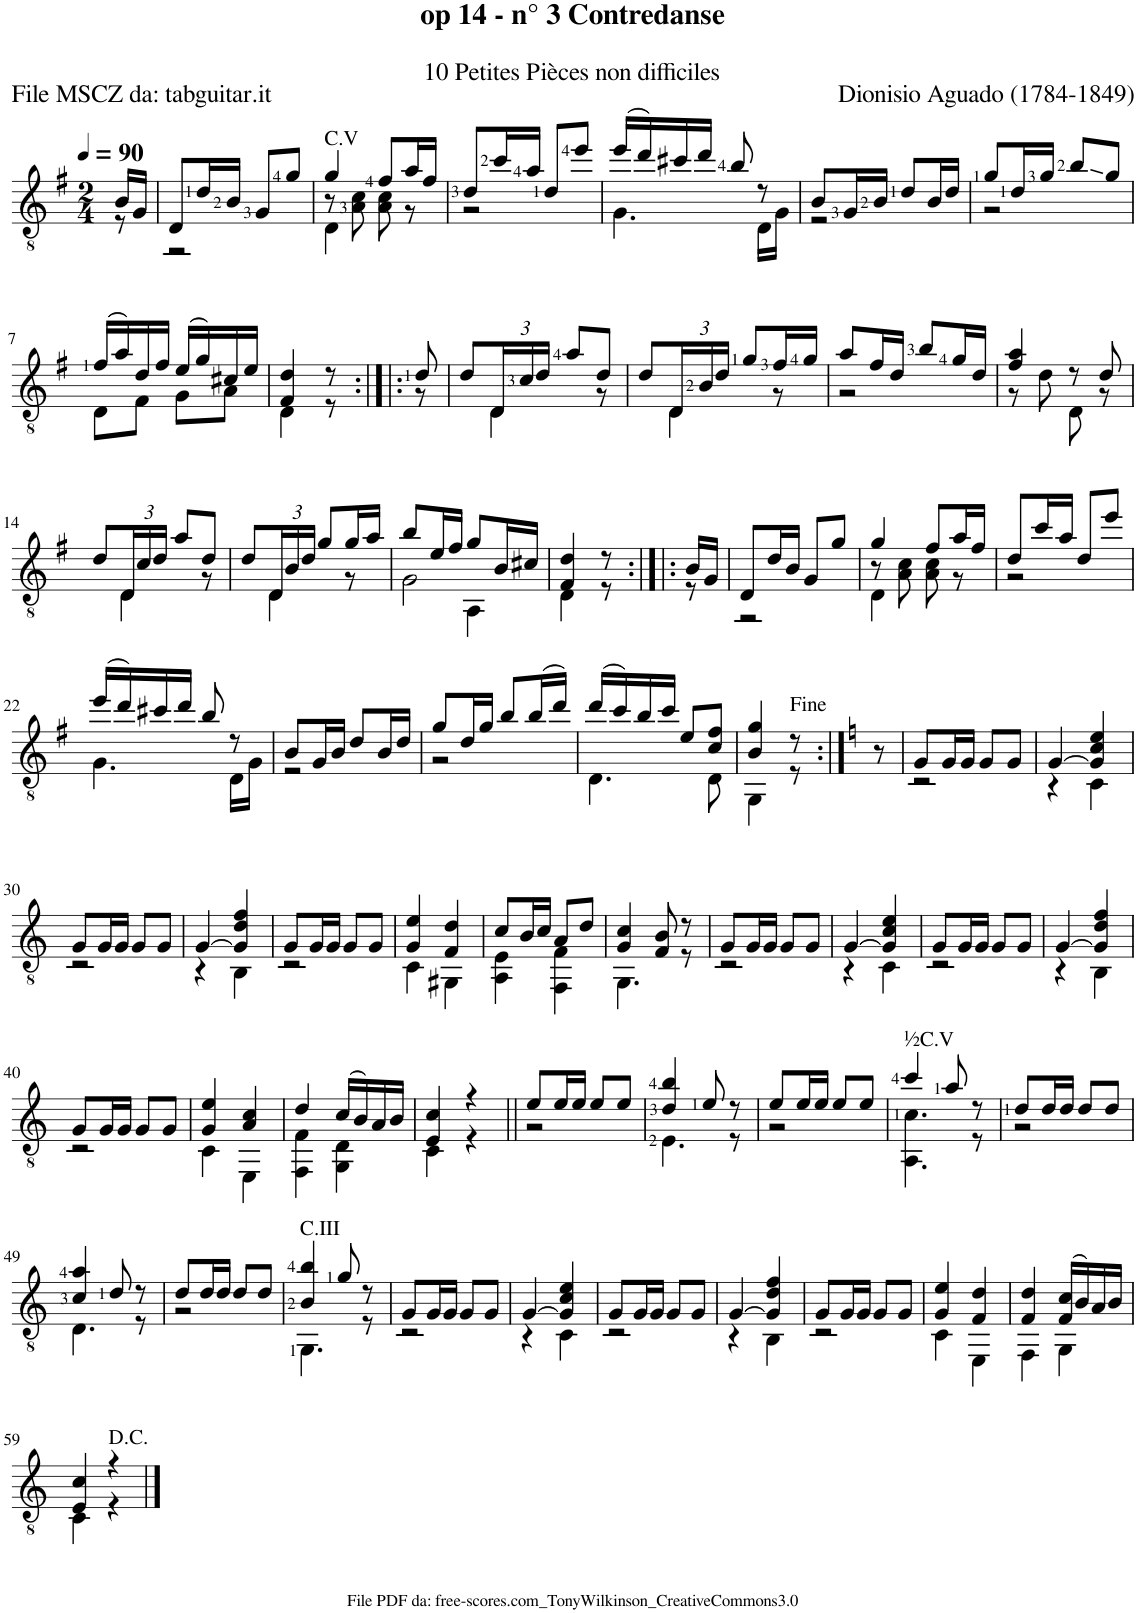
**kern
*part1
*staff1
*I"Guitar
*I'Guit.
*clefGv2
*k[f#]
*M2/4
*MM90
=
*^
16B/LL	8r
16G/JJ	.
=1	=1
8D/L	2r
16d/L	.
16B/JJ	.
8G/L	.
8g/J	.
=2	=2
*	*^
!LO:TX:a:t=C.V	!	!
4g/	8r	4D\
.	8A\ 8c\	.
8f#/L	8A\ 8c\	4ryy
16a/L	8r	.
16f#/JJ	.	.
*	*v	*v
=3	=3
8d/L	2r
16cc/L	.
16a/JJ	.
8d/L	.
8ee/J	.
=4	=4
(16ee/LL	4.G\
16dd/)	.
16cc#X/	.
16dd/JJ	.
8b/	.
8r	16D\LL
.	16G\JJ
=5	=5
8B/L	2r
16G/L	.
16B/JJ	.
8d/L	.
16B/L	.
16d/JJ	.
=6	=6
8g/L	2r
16d/L	.
16g/JJ	.
8b/L	.
8g/J	.
!!LO:LB:g=z	!!
=7	=7
(16f#/LL	8D\L
16a/)	.
16d/	8F#\J
16f#/JJ	.
(16e/LL	8G\L
16g/)	.
16c#X/	8A\J
16e/JJ	.
=8	=8
4F#/ 4d/	4D\
8r	8r
=9:|!|:	=9:|!|:
8d/	8r
=10	=10
8d/L	8ryy
*Xbrackettup	*
24D/L	4D\
24c/	.
24d/JJ	.
8a/L	.
8d/J	8r
=11	=11
8d/L	8ryy
24D/L	4D\
24B/	.
24d/JJ	.
8g/L	.
16f#/L	8r
16g/JJ	.
=12	=12
8a/L	2r
16f#/L	.
16d/JJ	.
8b/L	.
16g/L	.
16d/JJ	.
=13	=13
4f#/ 4a/	8r
.	8d\
8r	8D\
8d/	8r
!!LO:LB:g=z	!!
=14	=14
8d/L	8ryy
24D/L	4D\
24c/	.
24d/JJ	.
8a/L	.
8d/J	8r
=15	=15
8d/L	8ryy
24D/L	4D\
24B/	.
24d/JJ	.
8g/L	.
16g/L	8r
16a/JJ	.
=16	=16
*	*^
8b/L	2G\	4ryy
16e/L	.	.
16f#/JJ	.	.
8g/L	.	4AA\
16B/L	.	.
16c#X/JJ	.	.
*	*v	*v
=17	=17
4F#/ 4d/	4D\
8r	8r
=18:|!|:	=18:|!|:
16B/LL	8r
16G/JJ	.
=19	=19
8D/L	2r
16d/L	.
16B/JJ	.
8G/L	.
8g/J	.
=20	=20
*	*^
4g/	8r	4D\
.	8A\ 8c\	.
8f#/L	8A\ 8c\	4ryy
16a/L	8r	.
16f#/JJ	.	.
*	*v	*v
=21	=21
8d/L	2r
16cc/L	.
16a/JJ	.
8d/L	.
8ee/J	.
!!LO:LB:g=z	!!
=22	=22
(16ee/LL	4.G\
16dd/)	.
16cc#X/	.
16dd/JJ	.
8b/	.
8r	16D\LL
.	16G\JJ
=23	=23
8B/L	2r
16G/L	.
16B/JJ	.
8d/L	.
16B/L	.
16d/JJ	.
=24	=24
8g/L	2r
16d/L	.
16g/JJ	.
8b/L	.
(16b/L	.
16dd/JJ)	.
=25	=25
(16dd/LL	4.D\
16cc/)	.
16b/	.
16cc/JJ	.
8e/L	.
8c/ 8f#/J	8D\
=26	=26
4B/ 4g/	4GG\
8r	8r
*v	*v
=27:|!
*k[]
8r
=28
*^
8G/L	2r
16G/L	.
16G/JJ	.
8G/L	.
8G/J	.
=29	=29
[4G/	4r
4G/] 4c/ 4e/	4C\
!!LO:LB:g=z	!!
=30	=30
8G/L	2r
16G/L	.
16G/JJ	.
8G/L	.
8G/J	.
=31	=31
[4G/	4r
4G/] 4d/ 4f/	4BB\
=32	=32
8G/L	2r
16G/L	.
16G/JJ	.
8G/L	.
8G/J	.
=33	=33
4G/ 4e/	4C\
4F/ 4d/	4GG#X\
=34	=34
8c/L	4AA\ 4E\
16B/L	.
16c/JJ	.
8A/L	4FF\ 4F\
8d/J	.
=35	=35
4G/ 4c/	4.GG\
8F/ 8B/	.
8r	8r
=36	=36
8G/L	2r
16G/L	.
16G/JJ	.
8G/L	.
8G/J	.
=37	=37
[4G/	4r
4G/] 4c/ 4e/	4C\
=38	=38
8G/L	2r
16G/L	.
16G/JJ	.
8G/L	.
8G/J	.
=39	=39
[4G/	4r
4G/] 4d/ 4f/	4BB\
!!LO:LB:g=z	!!
=40	=40
8G/L	2r
16G/L	.
16G/JJ	.
8G/L	.
8G/J	.
=41	=41
4G/ 4e/	4C\
4A/ 4c/	4EE\
=42	=42
4d/	4FF\ 4F\
(16c/LL	4GG\ 4D\
16B/)	.
16A/	.
16B/JJ	.
=43	=43
4E/ 4c/	4C\
4r	4r
=44||	=44||
8e/L	2r
16e/L	.
16e/JJ	.
8e/L	.
8e/J	.
=45	=45
4d/ 4b/	4.E\
8e/	.
8r	8r
=46	=46
8e/L	2r
16e/L	.
16e/JJ	.
8e/L	.
8e/J	.
=47	=47
!LO:TX:a:t=½C.V	!
4cc/	4.AA\ 4.c\
8a/	.
8r	8r
=48	=48
8d/L	2r
16d/L	.
16d/JJ	.
8d/L	.
8d/J	.
!!LO:LB:g=z	!!
=49	=49
4c/ 4a/	4.D\
8d/	.
8r	8r
=50	=50
8d/L	2r
16d/L	.
16d/JJ	.
8d/L	.
8d/J	.
=51	=51
!LO:TX:a:t=C.III	!
4B/ 4b/	4.GG\
8g/	.
8r	8r
=52	=52
8G/L	2r
16G/L	.
16G/JJ	.
8G/L	.
8G/J	.
=53	=53
[4G/	4r
4G/] 4c/ 4e/	4C\
=54	=54
8G/L	2r
16G/L	.
16G/JJ	.
8G/L	.
8G/J	.
=55	=55
[4G/	4r
4G/] 4d/ 4f/	4BB\
=56	=56
8G/L	2r
16G/L	.
16G/JJ	.
8G/L	.
8G/J	.
=57	=57
4G/ 4e/	4C\
4F/ 4d/	4EE\
=58	=58
4F/ 4d/	4FF\
(16F/ 16c/LL	4GG\
16B/)	.
16A/	.
16B/JJ	.
!!LO:LB:g=z	!!
=59	=59
4E/ 4c/	4C\
4r	4r
*v	*v
==
*-
